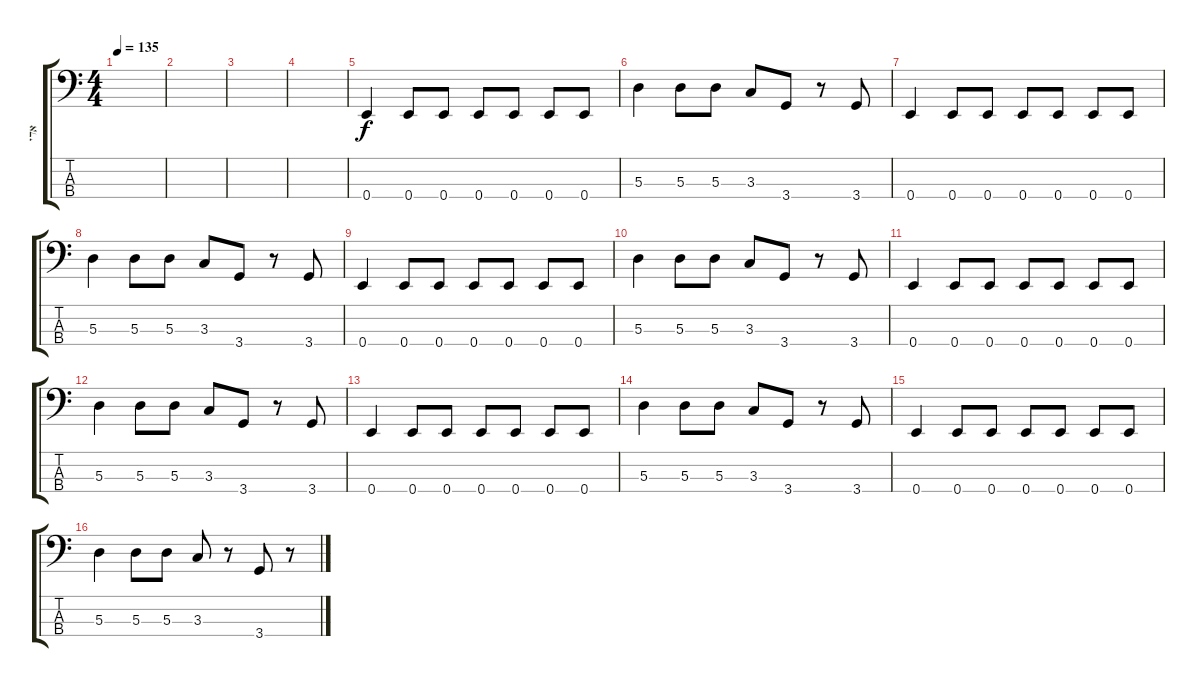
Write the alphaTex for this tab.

\track ("אדי" "אדי") {instrument electricbassfinger}
\staff {score tabs}
\tuning (G2 D2 A1 E1) {hide}
\ts (4 4)
\tempo 135
\clef f4
\ks c
|
|
|
|
0.4.4 0.4.8 0.4.8 0.4.8 0.4.8 0.4.8 0.4.8 |
5.3.4 5.3.8 5.3.8 3.3.8 3.4.8 r.8 3.4.8 |
0.4.4 0.4.8 0.4.8 0.4.8 0.4.8 0.4.8 0.4.8 |
5.3.4 5.3.8 5.3.8 3.3.8 3.4.8 r.8 3.4.8 |
0.4.4 0.4.8 0.4.8 0.4.8 0.4.8 0.4.8 0.4.8 |
5.3.4 5.3.8 5.3.8 3.3.8 3.4.8 r.8 3.4.8 |
0.4.4 0.4.8 0.4.8 0.4.8 0.4.8 0.4.8 0.4.8 |
5.3.4 5.3.8 5.3.8 3.3.8 3.4.8 r.8 3.4.8 |
0.4.4 0.4.8 0.4.8 0.4.8 0.4.8 0.4.8 0.4.8 |
5.3.4 5.3.8 5.3.8 3.3.8 3.4.8 r.8 3.4.8 |
0.4.4 0.4.8 0.4.8 0.4.8 0.4.8 0.4.8 0.4.8 |
5.3.4 5.3.8 5.3.8 3.3.8 r.8 3.4.8 r.8
